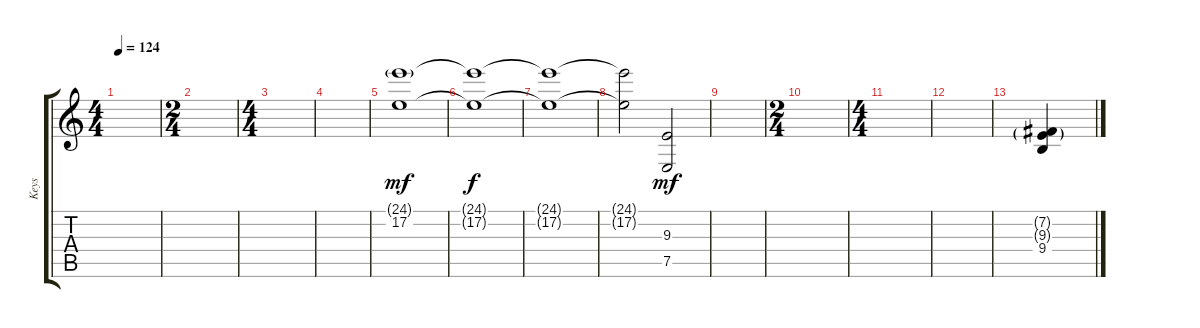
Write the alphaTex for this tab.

\track ("Keys" "Keys") {instrument vibraphone}
\staff {score tabs}
\tuning (E4 B3 G3 D3 A2 E2) {hide}
\ts (4 4)
\tempo 124
\clef g2
\ks c
|
\ts (2 4)
|
\ts (4 4)
|
|
(24.1{g} 17.2).1{dy mf} |
(24.1{t} 17.2{t}).1{dy f} |
(24.1{t} 17.2{t}).1 |
(24.1{t} 17.2{t}).2 (9.3 7.5).2{dy mf instrument pizzicatostrings} |
|
\ts (2 4)
|
\ts (4 4)
|
|
(7.2{g} 9.3{g} 9.4).4{instrument stringensemble2}
